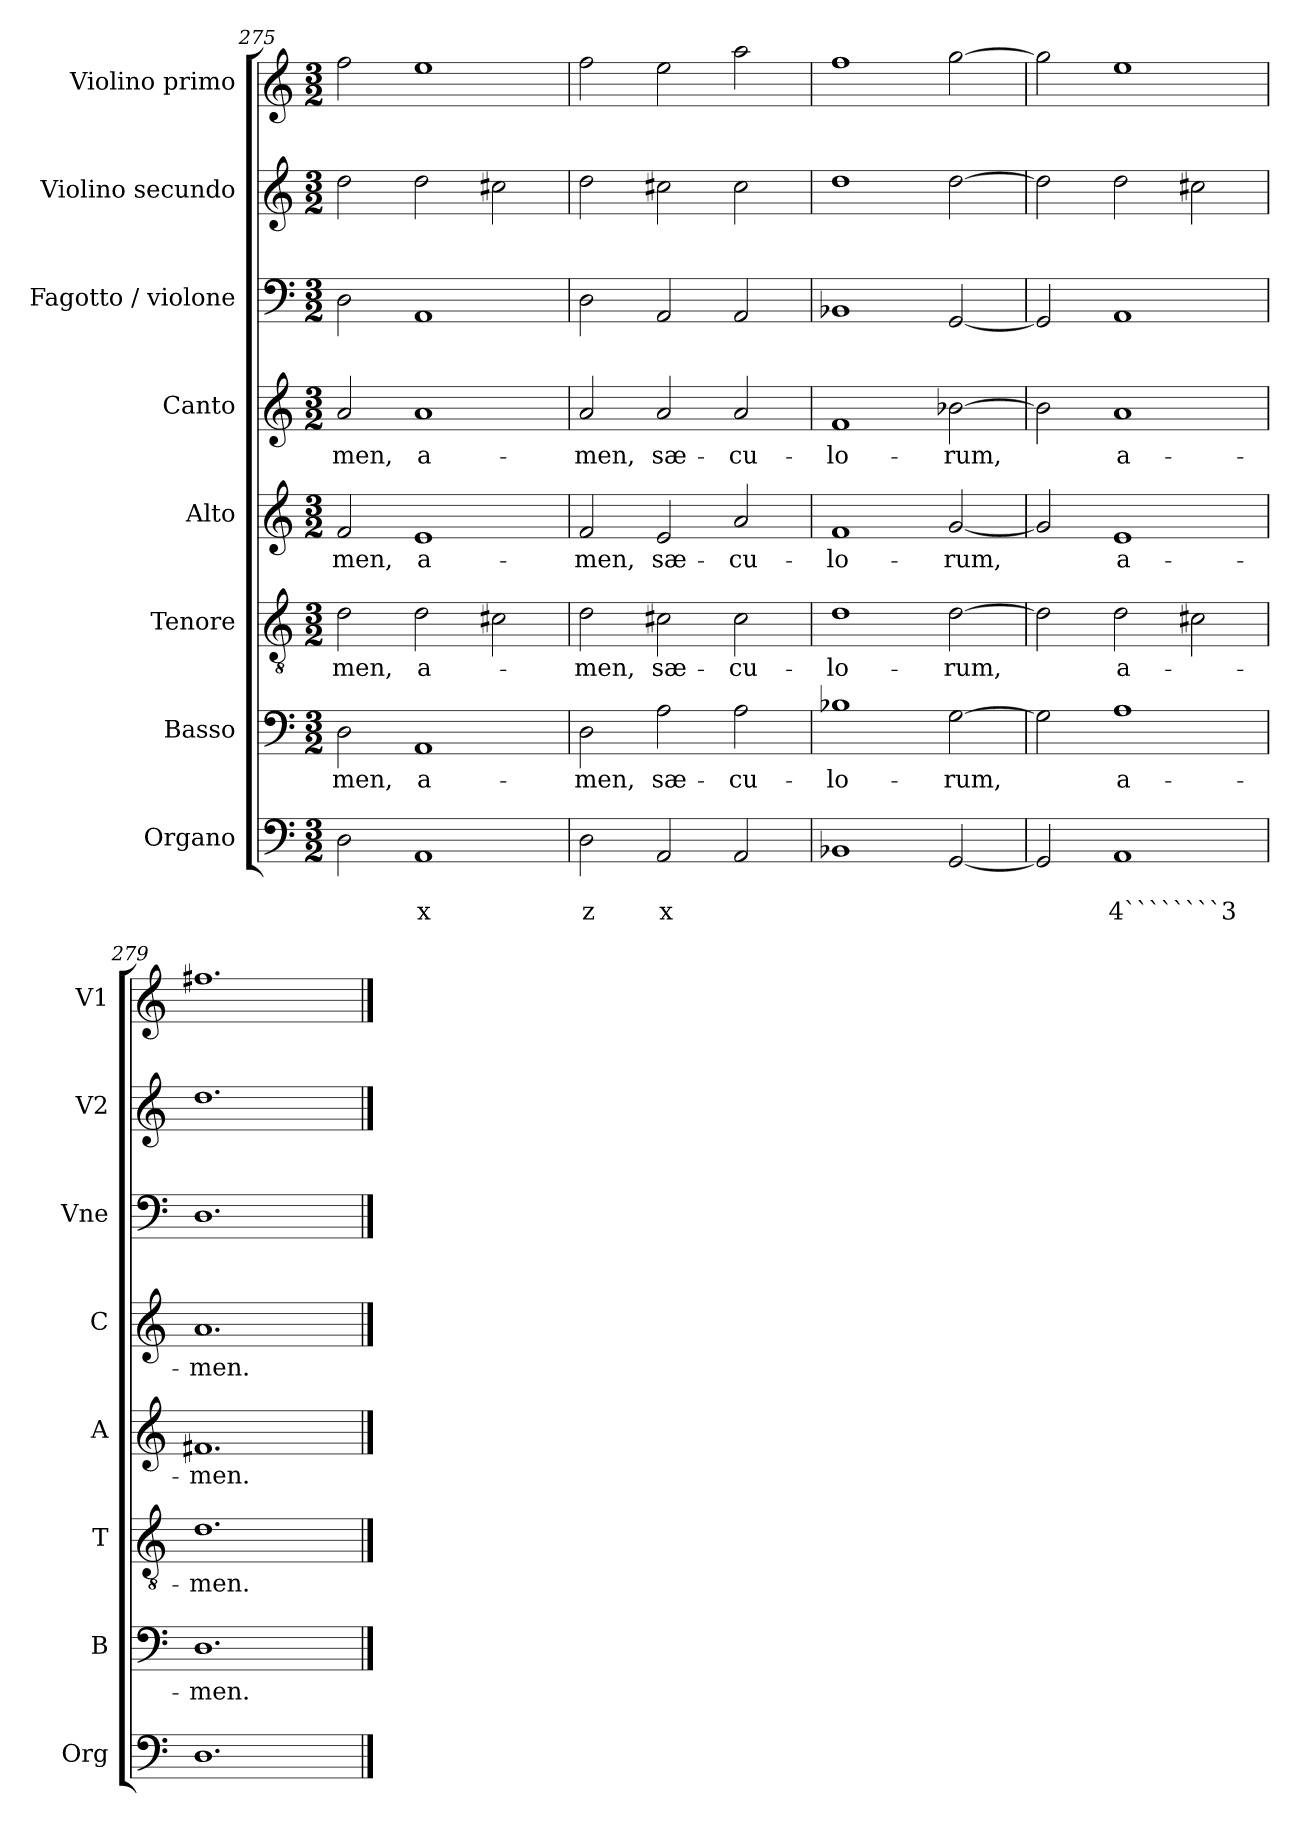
**kern	**text	**text	**kern	**text	**kern	**text	**kern	**text	**kern	**text	**kern	**kern	**kern
*part8	*part8	*part8	*part7	*part7	*part6	*part6	*part5	*part5	*part4	*part4	*part3	*part2	*part1
*staff8	*staff8	*staff8	*staff7	*staff7	*staff6	*staff6	*staff5	*staff5	*staff4	*staff4	*staff3	*staff2	*staff1
*I"Organo	*	*	*I"Basso	*	*I"Tenore	*	*I"Alto	*	*I"Canto	*	*I"Fagotto / violone	*I"Violino secundo	*I"Violino primo
*I'Org	*	*	*I'B	*	*I'T	*	*I'A	*	*I'C	*	*I'Vne	*I'V2	*I'V1
*clefF4	*	*	*clefF4	*	*clefGv2	*	*clefG2	*	*clefG2	*	*clefF4	*clefG2	*clefG2
*k[]	*	*	*k[]	*	*k[]	*	*k[]	*	*k[]	*	*k[]	*k[]	*k[]
*C:	*	*	*C:	*	*C:	*	*C:	*	*C:	*	*C:	*C:	*C:
*M3/2	*	*	*M3/2	*	*M3/2	*	*M3/2	*	*M3/2	*	*M3/2	*M3/2	*M3/2
=275	=275	=275	=275	=275	=275	=275	=275	=275	=275	=275	=275	=275	=275
!	!	!	!	!LO:LY:b	!	!LO:LY:b	!	!LO:LY:b	!	!LO:LY:b	!	!	!
2D\	.	.	2D\	-men,	2d\	-men,	2f/	-men,	2a/	-men,	2D\	2dd\	2ff\
!	!	!LO:LY:b	!	!LO:LY:b	!	!LO:LY:b	!	!LO:LY:b	!	!LO:LY:b	!	!	!
1AA	.	x	1AA	a-	2d\	a-	1e	a-	1a	a-	1AA	2dd\	1ee
.	.	.	.	.	2c#X\	.	.	.	.	.	.	2cc#X\	.
!!LO:LB:g=z
=276	=276	=276	=276	=276	=276	=276	=276	=276	=276	=276	=276	=276	=276
!	!	!LO:LY:b	!	!LO:LY:b	!	!LO:LY:b	!	!LO:LY:b	!	!LO:LY:b	!	!	!
2D\	.	z	2D\	-men,	2d\	-men,	2f/	-men,	2a/	-men,	2D\	2dd\	2ff\
!	!	!LO:LY:b	!	!LO:LY:b	!	!LO:LY:b	!	!LO:LY:b	!	!LO:LY:b	!	!	!
2AA/	.	x	2A\	sæ-	2c#X\	sæ-	2e/	sæ-	2a/	sæ-	2AA/	2cc#X\	2ee\
!	!	!	!	!LO:LY:b	!	!LO:LY:b	!	!LO:LY:b	!	!LO:LY:b	!	!	!
2AA/	.	.	2A\	-cu-	2c#\	-cu-	2a/	-cu-	2a/	-cu-	2AA/	2cc#\	2aa\
=277	=277	=277	=277	=277	=277	=277	=277	=277	=277	=277	=277	=277	=277
!	!	!	!	!LO:LY:b	!	!LO:LY:b	!	!LO:LY:b	!	!LO:LY:b	!	!	!
1BB-X	.	.	1B-X	-lo-	1d	-lo-	1f	-lo-	1f	-lo-	1BB-X	1dd	1ff
!	!	!	!	!LO:LY:b	!	!LO:LY:b	!	!LO:LY:b	!	!LO:LY:b	!	!	!
[2GG/	.	.	[2G\	-rum,	[2d\	-rum,	[2g/	-rum,	[2b-X\	-rum,	[2GG/	[2dd\	[2gg\
=278	=278	=278	=278	=278	=278	=278	=278	=278	=278	=278	=278	=278	=278
2GG/]	.	.	2G\]	.	2d\]	.	2g/]	.	2b-\]	.	2GG/]	2dd\]	2gg\]
!	!	!LO:LY:b	!	!LO:LY:b	!	!LO:LY:b	!	!LO:LY:b	!	!LO:LY:b	!	!	!
1AA	.	4````````3	1A	a-	2d\	a-	1e	a-	1a	a-	1AA	2dd\	1ee
.	.	.	.	.	2c#X\	.	.	.	.	.	.	2cc#X\	.
=279	=279	=279	=279	=279	=279	=279	=279	=279	=279	=279	=279	=279	=279
!	!	!	!	!LO:LY:b	!	!LO:LY:b	!	!LO:LY:b	!	!LO:LY:b	!	!	!
1.D	.	.	1.D	-men.	1.d	-men.	1.f#X	-men.	1.a	-men.	1.D	1.dd	1.ff#X
==	==	==	==	==	==	==	==	==	==	==	==	==	==
*-	*-	*-	*-	*-	*-	*-	*-	*-	*-	*-	*-	*-	*-
